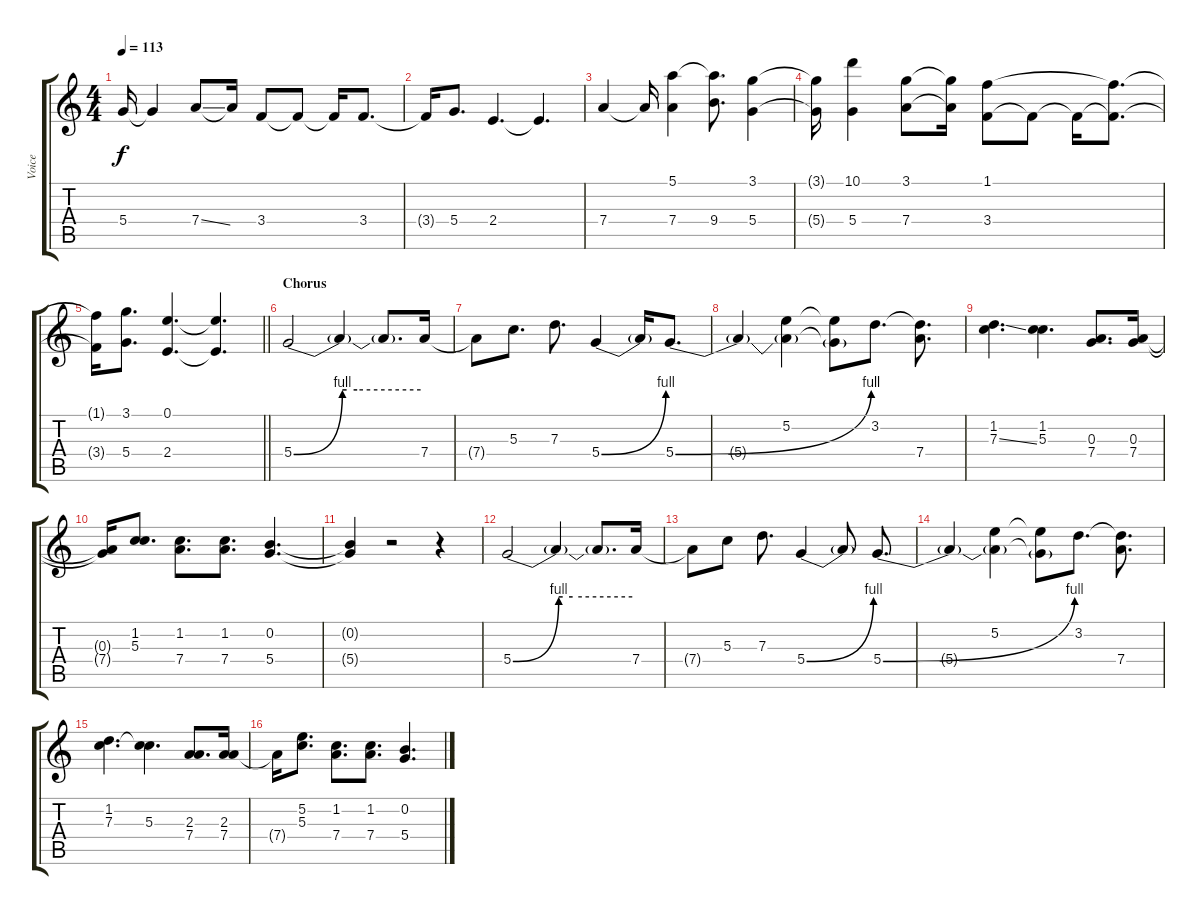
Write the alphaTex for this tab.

\track ("Voice" "Voice") {instrument distortionguitar}
\staff {score tabs}
\tuning (E4 B3 G3 D3 A2 E2) {hide}
\ts (4 4)
\tempo 113
\clef g2
\ks c
5.4{t}.16{dy f} 5.4{t}.4 7.4{ss}.8 7.4{t}.16 3.4.8 3.4{t}.8 3.4{t}.16 3.4.8{d} |
3.4{t}.16 5.4.8{d} 2.4.4{d} 2.4{t}.4{d} |
7.4.4 7.4{t}.16 (5.1 7.4).4 (5.1{t} 9.4).8{d} (3.1 5.4).4 |
(3.1{t} 5.4{t}).16 (10.1 5.4).4 (3.1 7.4).8 (3.1{t} 7.4{t}).16 (1.1 3.4).8 3.4{t}.8 3.4{t}.16 (1.1{t} 3.4{t}).8{d} |
\barLineRight lightlight
(1.1{t} 3.4{t}).16 (3.1 5.4).8{d} (0.1 2.4).4{d} (0.1{t} 2.4{t}).4{d} |
\section ("" "Chorus")
5.4{be (custom 0 0 23 4 25 4 30 4 60 4)}.2 5.4{t}.4 5.4{t}.8{d} 7.4.16 |
7.4{t}.8 5.3.8{d} 7.3.8{d} 5.4{be (bend 0 0 60 4)}.4 5.4{t}.16 5.4{be (bend 0 0 60 4)}.8{d} |
5.4{t}.4 (5.2 5.4{t}).4 (5.2{t} 5.4{t}).8 3.2.8{d} (3.2{t} 7.4).8{d} |
(1.2 7.3{ss}).4{d} (1.2 5.3).4{d} (0.3 7.4).8{d} (0.3 7.4).16 |
(0.3{t} 7.4{t}).16 (1.2 5.3).8{d} (1.2 7.4).8{d} (1.2 7.4).8{d} (0.2 5.4).4{d} |
(0.2{t} 5.4{t}).4 r.2 r.4 |
5.4{be (custom 0 0 23 4 25 4 30 4 60 4)}.2 5.4{t}.4 5.4{t}.8{d} 7.4.16 |
7.4{t}.8 5.3.8 7.3.8{d} 5.4{be (bend 0 0 60 4)}.4 5.4{t}.8 5.4{be (bend 0 0 60 4)}.8{d} |
5.4{t}.4 (5.2 5.4{t}).4 (5.2{t} 5.4{t}).8 3.2.8{d} (3.2{t} 7.4).8{d} |
(1.2 7.3).4{d} (1.2{t} 5.3).4{d} (2.3 7.4).8{d} (2.3 7.4).16 |
7.4{t}.16 (5.2 5.3).8{d} (1.2 7.4).8{d} (1.2 7.4).8{d} (0.2 5.4).4{d}
